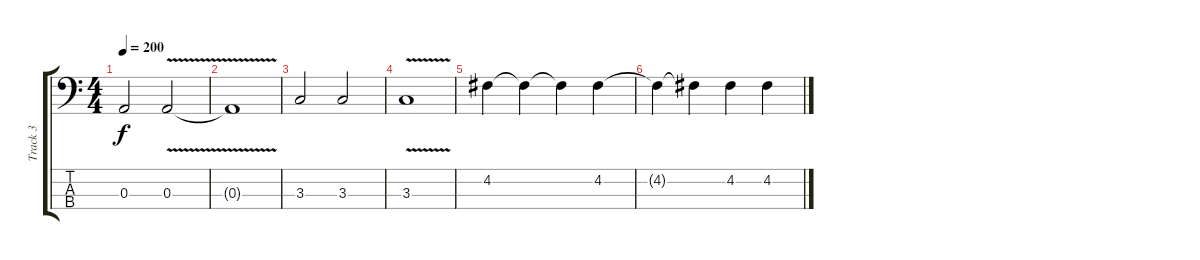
\track ("Track 3" "Track 3") {instrument electricbassfinger}
\staff {score tabs}
\tuning (G2 D2 A1 D1) {hide}
\ts (4 4)
\tempo 200
\clef f4
\ks c
0.3.2{dy f} 0.3{v}.2 |
0.3{t}.1 |
3.3.2 3.3.2 |
3.3{v}.1 |
4.2.4 4.2{t}.4 4.2{t}.4 4.2.4 |
4.2{t}.4 4.2{t}.4 4.2.4 4.2.4
